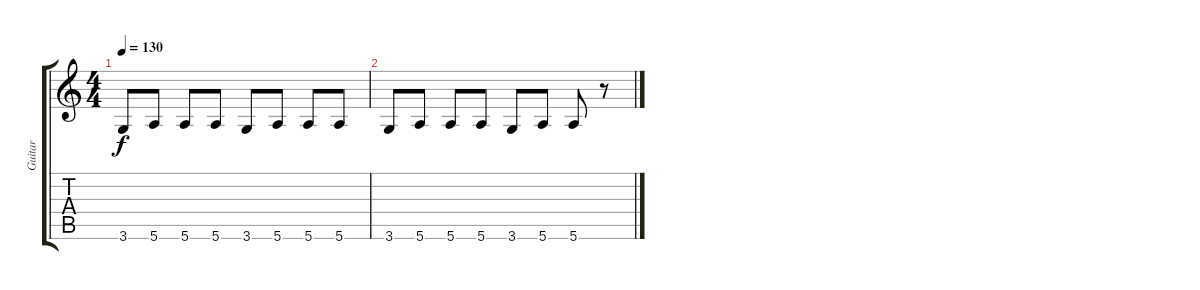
\track ("Guitar" "Guitar") {instrument overdrivenguitar}
\staff {score tabs}
\tuning (E4 B3 G3 D3 A2 E2) {hide}
\ts (4 4)
\tempo 130
\clef g2
\ks c
3.6.8{dy f} 5.6.8 5.6.8 5.6.8 3.6.8 5.6.8 5.6.8 5.6.8 |
3.6.8 5.6.8 5.6.8 5.6.8 3.6.8 5.6.8 5.6.8 r.8
